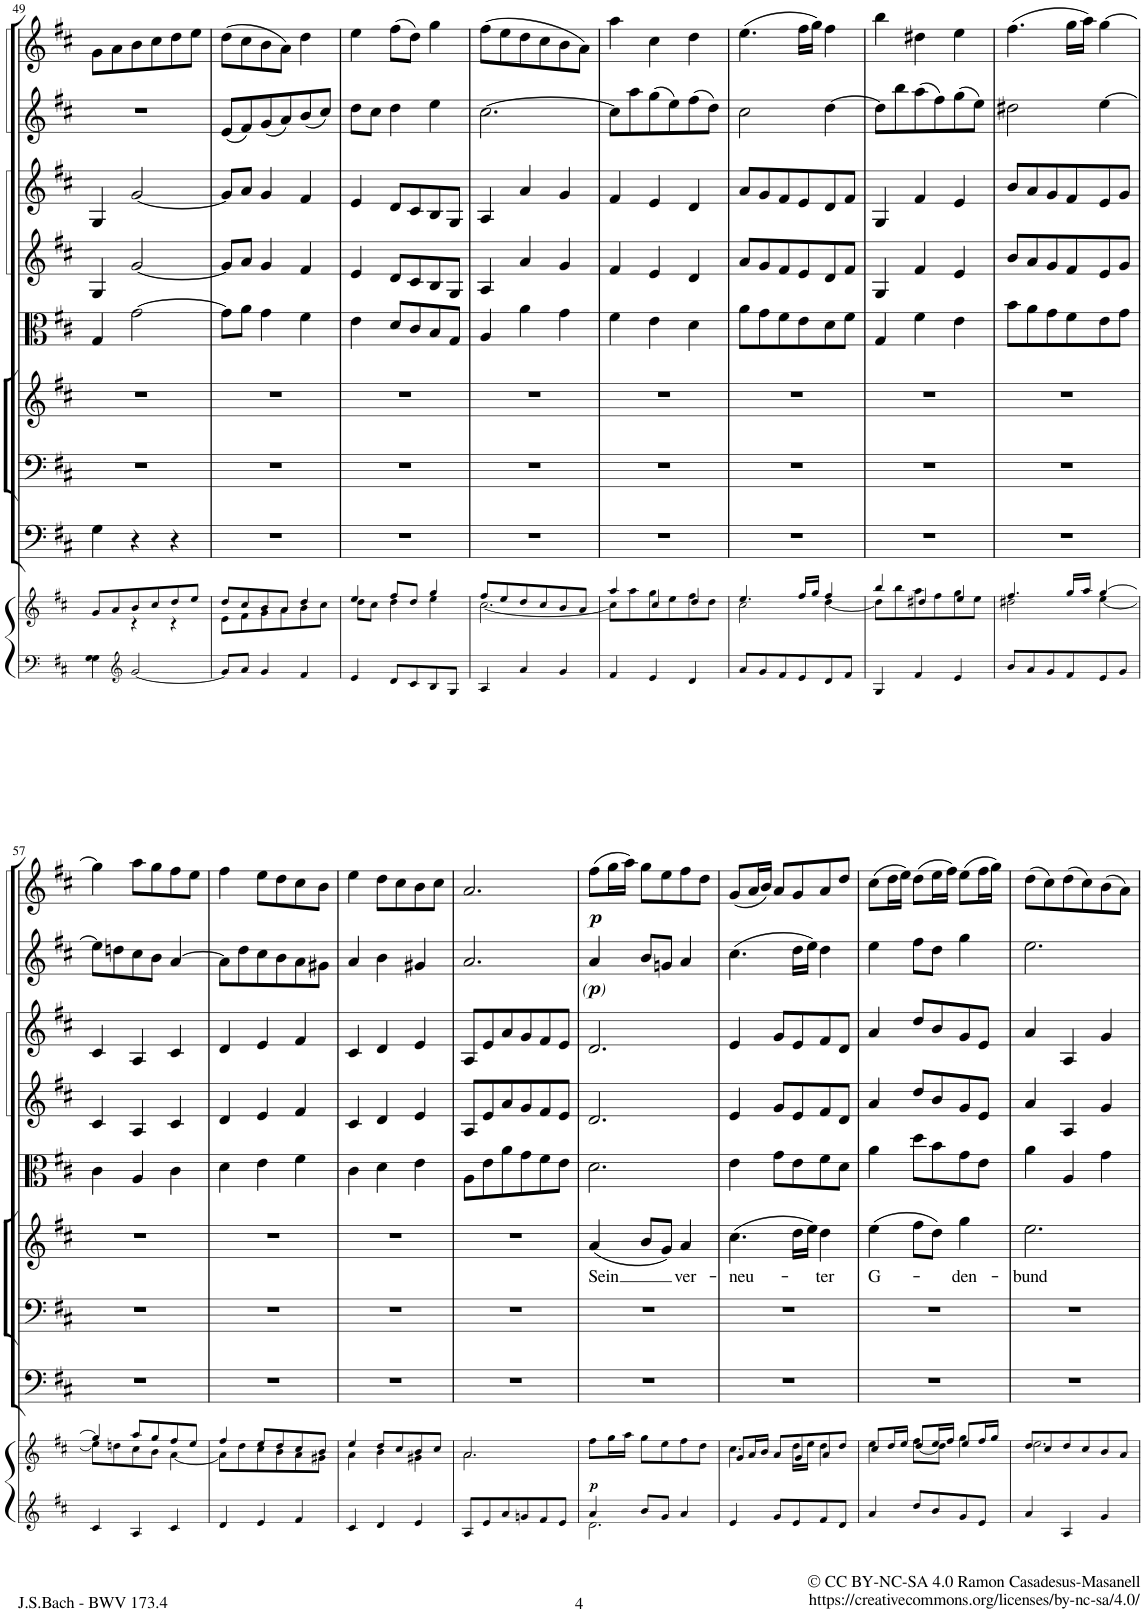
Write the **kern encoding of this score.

**kern	**kern	**dynam	**kern	**kern	**kern	**text	**kern	**kern	**kern	**kern	**dynam	**kern	**dynam
*part9	*part9	*part9	*part8	*part7	*part6	*part6	*part5	*part4	*part3	*part2	*part2	*part1	*part1
*staff10	*staff9	*staff9/10	*staff8	*staff7	*staff6	*staff6	*staff5	*staff4	*staff3	*staff2	*staff2	*staff1	*staff1
*I"Piano reduction	*	*	*I"Continuo	*I"Basso	*I"Soprano	*	*I"Viola	*I"Violino II	*I"Violino I	*I"Flauto traverso II	*	*I"Flauto traverso I	*
*I'Pno	*	*	*	*	*	*	*I'Vla	*I'Vln	*I'Vln	*I'Fl	*	*I'Fl	*
!!LO:PB:g=z
*clefF4	*clefG2	*	*clefF4	*clefF4	*clefG2	*	*clefC3	*clefG2	*clefG2	*clefG2	*	*clefG2	*
*k[f#c#]	*k[f#c#]	*	*k[f#c#]	*k[f#c#]	*k[f#c#]	*	*k[f#c#]	*k[f#c#]	*k[f#c#]	*k[f#c#]	*	*k[f#c#]	*
*M3/4	*M3/4	*	*M3/4	*M3/4	*M3/4	*	*M3/4	*M3/4	*M3/4	*M3/4	*	*M3/4	*
=49	=49	=49	=49	=49	=49	=49	=49	=49	=49	=49	=49	=49	=49
*^	*^	*	*	*	*	*	*	*	*	*	*	*	*
4G\	4G\	8g/L	4ryy	.	4G\	2.r	2.r	.	4G/	4G/	4G/	2.r	.	8g\L	.
.	.	8a/	.	.	.	.	.	.	.	.	.	.	.	8a\	.
*clefG2	*	*	*	*	*	*	*	*	*	*	*	*	*	*	*
2ryy	[<2g/	8b/	4r	.	4r	.	.	.	[2g\	[2g/	[2g/	.	.	8b\	.
.	.	8cc#/	.	.	.	.	.	.	.	.	.	.	.	8cc#\	.
.	.	8dd/	4r	.	4r	.	.	.	.	.	.	.	.	8dd\	.
.	.	8ee/J	.	.	.	.	.	.	.	.	.	.	.	8ee\J	.
*v	*v	*	*	*	*	*	*	*	*	*	*	*	*	*	*
=50	=50	=50	=50	=50	=50	=50	=50	=50	=50	=50	=50	=50	=50	=50
8g/L]	8dd/L	8e\L	.	2.r	2.r	2.r	.	8g\L]	8g/L]	8g/L]	(8e/L	.	(8dd\L	.
8a/J	8cc#/	8f#\	.	.	.	.	.	8a\J	8a/J	8a/J	8f#/)	.	8cc#\	.
4g/	8b/	8g\	.	.	.	.	.	4g\	4g/	4g/	(8g/	.	8b\	.
.	8a/J	8a\	.	.	.	.	.	.	.	.	8a/)	.	8a\J)	.
4f#/	4dd/	8b\	.	.	.	.	.	4f#\	4f#/	4f#/	(8b/	.	4dd\	.
.	.	8cc#\J	.	.	.	.	.	.	.	.	8cc#/J)	.	.	.
=51	=51	=51	=51	=51	=51	=51	=51	=51	=51	=51	=51	=51	=51	=51
4e/	4ee/	8dd\L	.	2.r	2.r	2.r	.	4e\	4e/	4e/	8dd\L	.	4ee\	.
.	.	8cc#\J	.	.	.	.	.	.	.	.	8cc#\J	.	.	.
8d/L	8ff#/L	4dd\	.	.	.	.	.	8d/L	8d/L	8d/L	4dd\	.	(8ff#\L	.
8c#/	8dd/J	.	.	.	.	.	.	8c#/	8c#/	8c#/	.	.	8dd\J)	.
8B/	4gg/	4ee\	.	.	.	.	.	8B/	8B/	8B/	4ee\	.	4gg\	.
8G/J	.	.	.	.	.	.	.	8G/J	8G/J	8G/J	.	.	.	.
=52	=52	=52	=52	=52	=52	=52	=52	=52	=52	=52	=52	=52	=52	=52
4A/	8ff#/L	[2.cc#\	.	2.r	2.r	2.r	.	4A/	4A/	4A/	[2.cc#\	.	(8ff#\L	.
.	8ee/	.	.	.	.	.	.	.	.	.	.	.	8ee\	.
4a/	8dd/	.	.	.	.	.	.	4a\	4a/	4a/	.	.	8dd\	.
.	8cc#/	.	.	.	.	.	.	.	.	.	.	.	8cc#\	.
4g/	8b/	.	.	.	.	.	.	4g\	4g/	4g/	.	.	8b\	.
.	8a/J	.	.	.	.	.	.	.	.	.	.	.	8a\J)	.
=53	=53	=53	=53	=53	=53	=53	=53	=53	=53	=53	=53	=53	=53	=53
4f#/	4aa/	8cc#\L]	.	2.r	2.r	2.r	.	4f#\	4f#/	4f#/	8cc#\L]	.	4aa\	.
.	.	8aa\	.	.	.	.	.	.	.	.	8aa\	.	.	.
4e/	4cc#/	8gg\	.	.	.	.	.	4e\	4e/	4e/	(8gg\	.	4cc#\	.
.	.	8ee\	.	.	.	.	.	.	.	.	8ee\)	.	.	.
4d/	4dd/	8ff#\	.	.	.	.	.	4d\	4d/	4d/	(8ff#\	.	4dd\	.
.	.	8dd\J	.	.	.	.	.	.	.	.	8dd\J)	.	.	.
=54	=54	=54	=54	=54	=54	=54	=54	=54	=54	=54	=54	=54	=54	=54
8a/L	4.ee/	2cc#\	.	2.r	2.r	2.r	.	8a\L	8a/L	8a/L	2cc#\	.	(4.ee\	.
8g/	.	.	.	.	.	.	.	8g\	8g/	8g/	.	.	.	.
8f#/	.	.	.	.	.	.	.	8f#\	8f#/	8f#/	.	.	.	.
8e/	16ff#/LL	.	.	.	.	.	.	8e\	8e/	8e/	.	.	16ff#\LL	.
.	16gg/JJ	.	.	.	.	.	.	.	.	.	.	.	16gg\JJ)	.
8d/	4ff#/	[4dd\	.	.	.	.	.	8d\	8d/	8d/	[4dd\	.	4ff#\	.
8f#/J	.	.	.	.	.	.	.	8f#\J	8f#/J	8f#/J	.	.	.	.
=55	=55	=55	=55	=55	=55	=55	=55	=55	=55	=55	=55	=55	=55	=55
4G/	4bb/	8dd\L]	.	2.r	2.r	2.r	.	4G/	4G/	4G/	8dd\L]	.	4bb\	.
.	.	8bb\	.	.	.	.	.	.	.	.	8bb\	.	.	.
4f#/	4dd#X/	8aa\	.	.	.	.	.	4f#\	4f#/	4f#/	(8aa\	.	4dd#X\	.
.	.	8ff#\	.	.	.	.	.	.	.	.	8ff#\)	.	.	.
4e/	4ee/	8gg\	.	.	.	.	.	4e\	4e/	4e/	(8gg\	.	4ee\	.
.	.	8ee\J	.	.	.	.	.	.	.	.	8ee\J)	.	.	.
=56	=56	=56	=56	=56	=56	=56	=56	=56	=56	=56	=56	=56	=56	=56
8b/L	4.ff#/	2dd#X\	.	2.r	2.r	2.r	.	8b\L	8b/L	8b/L	2dd#X\	.	(4.ff#\	.
8a/	.	.	.	.	.	.	.	8a\	8a/	8a/	.	.	.	.
8g/	.	.	.	.	.	.	.	8g\	8g/	8g/	.	.	.	.
8f#/	16gg/LL	.	.	.	.	.	.	8f#\	8f#/	8f#/	.	.	16gg\LL	.
.	16aa/JJ	.	.	.	.	.	.	.	.	.	.	.	16aa\JJ)	.
8e/	[4gg/	[4ee\	.	.	.	.	.	8e\	8e/	8e/	[4ee\	.	[4gg\	.
8g/J	.	.	.	.	.	.	.	8g\J	8g/J	8g/J	.	.	.	.
!!LO:LB:g=z
=57	=57	=57	=57	=57	=57	=57	=57	=57	=57	=57	=57	=57	=57	=57
4c#/	4gg/]	8ee\L]	.	2.r	2.r	2.r	.	4c#\	4c#/	4c#/	8ee\L]	.	4gg\]	.
.	.	8ddn\	.	.	.	.	.	.	.	.	8ddn\	.	.	.
4A/	8aa/L	8cc#\	.	.	.	.	.	4A/	4A/	4A/	8cc#\	.	8aa\L	.
.	8gg/	8b\J	.	.	.	.	.	.	.	.	8b\J	.	8gg\	.
4c#/	8ff#/	[4a\	.	.	.	.	.	4c#\	4c#/	4c#/	[4a/	.	8ff#\	.
.	8ee/J	.	.	.	.	.	.	.	.	.	.	.	8ee\J	.
=58	=58	=58	=58	=58	=58	=58	=58	=58	=58	=58	=58	=58	=58	=58
4d/	4ff#/	8a\L]	.	2.r	2.r	2.r	.	4d\	4d/	4d/	8a\L]	.	4ff#\	.
.	.	8dd\	.	.	.	.	.	.	.	.	8dd\	.	.	.
4e/	8ee/L	8cc#\	.	.	.	.	.	4e\	4e/	4e/	8cc#\	.	8ee\L	.
.	8dd/	8b\	.	.	.	.	.	.	.	.	8b\	.	8dd\	.
4f#/	8cc#/	8a\	.	.	.	.	.	4f#\	4f#/	4f#/	8a\	.	8cc#\	.
.	8b/J	8g#X\J	.	.	.	.	.	.	.	.	8g#X\J	.	8b\J	.
=59	=59	=59	=59	=59	=59	=59	=59	=59	=59	=59	=59	=59	=59	=59
4c#/	4ee/	4a\	.	2.r	2.r	2.r	.	4c#\	4c#/	4c#/	4a/	.	4ee\	.
4d/	8dd/L	4b\	.	.	.	.	.	4d\	4d/	4d/	4b\	.	8dd\L	.
.	8cc#/	.	.	.	.	.	.	.	.	.	.	.	8cc#\	.
4e/	8b/	4g#X\	.	.	.	.	.	4e\	4e/	4e/	4g#X/	.	8b\	.
.	8cc#/J	.	.	.	.	.	.	.	.	.	.	.	8cc#\J	.
=60	=60	=60	=60	=60	=60	=60	=60	=60	=60	=60	=60	=60	=60	=60
8A/L	2.a/	2.a\	.	2.r	2.r	2.r	.	8A\L	8A/L	8A/L	2.a/	.	2.a/	.
8e/	.	.	.	.	.	.	.	8e\	8e/	8e/	.	.	.	.
8a/	.	.	.	.	.	.	.	8a\	8a/	8a/	.	.	.	.
8gn/	.	.	.	.	.	.	.	8g\	8g/	8g/	.	.	.	.
8f#/	.	.	.	.	.	.	.	8f#\	8f#/	8f#/	.	.	.	.
8e/J	.	.	.	.	.	.	.	8e\J	8e/J	8e/J	.	.	.	.
*	*v	*v	*	*	*	*	*	*	*	*	*	*	*	*
=61	=61	=61	=61	=61	=61	=61	=61	=61	=61	=61	=61	=61	=61
*^	*	*	*	*	*	*	*	*	*	*	*	*	*
!	!	!	!LO:DY:b	!	!	!	!LO:LY:b	!	!	!	!	!LO:DY:b	!	!
!	!	!	!	!	!	!	!	!	!	!	!	!LO:DY:n=1:b	!	!
!	!	!	!	!	!	!	!	!	!	!	!	!LO:DY:n=2:b	!	!LO:DY:b
4a/	2.d\	8ff#\L	p	2.r	2.r	(4a/	Sein	2.d\	2.d/	2.d/	4a/	other-dynamics p other-dynamics	(8ff#\L	p
.	.	16gg\L	.	.	.	.	.	.	.	.	.	.	16gg\L	.
.	.	16aa\JJ	.	.	.	.	.	.	.	.	.	.	16aa\JJ)	.
8b/L	.	8gg\L	.	.	.	8b/L	.	.	.	.	8b/L	.	8gg\L	.
8g/J	.	8ee\	.	.	.	8g/J)	.	.	.	.	8gn/J	.	8ee\	.
!	!	!	!	!	!	!	!LO:LY:b	!	!	!	!	!	!	!
4a/	.	8ff#\	.	.	.	4a/	ver-	.	.	.	4a/	.	8ff#\	.
.	.	8dd\J	.	.	.	.	.	.	.	.	.	.	8dd\J	.
*v	*v	*	*	*	*	*	*	*	*	*	*	*	*	*
=62	=62	=62	=62	=62	=62	=62	=62	=62	=62	=62	=62	=62	=62
*	*^	*	*	*	*	*	*	*	*	*	*	*	*
!	!	!	!	!	!	!	!LO:LY:b	!	!	!	!	!	!	!
4e/	8g/L	4.cc#\	.	2.r	2.r	(4.cc#\	-neu-	4e\	4e/	4e/	(4.cc#\	.	(8g/L	.
.	16a/L	.	.	.	.	.	.	.	.	.	.	.	16a/L	.
.	16b/JJ	.	.	.	.	.	.	.	.	.	.	.	16b/JJ)	.
8g/L	8a/L	.	.	.	.	.	.	8g\L	8g/L	8g/L	.	.	8a/L	.
8e/	8g/	16dd\LL	.	.	.	16dd\LL	.	8e\	8e/	8e/	16dd\LL	.	8g/	.
.	.	16ee\JJ	.	.	.	16ee\JJ)	.	.	.	.	16ee\JJ)	.	.	.
!	!	!	!	!	!	!	!LO:LY:b	!	!	!	!	!	!	!
8f#/	8a/	4dd\	.	.	.	4dd\	-ter	8f#\	8f#/	8f#/	4dd\	.	8a/	.
8d/J	8dd/J	.	.	.	.	.	.	8d\J	8d/J	8d/J	.	.	8dd/J	.
=63	=63	=63	=63	=63	=63	=63	=63	=63	=63	=63	=63	=63	=63	=63
!	!	!	!	!	!	!	!LO:LY:b	!	!	!	!	!	!	!
4a/	8cc#/L	4ee\	.	2.r	2.r	(4ee\	G-	4a\	4a/	4a/	4ee\	.	(8cc#\L	.
.	16dd/L	.	.	.	.	.	.	.	.	.	.	.	16dd\L	.
.	16ee/JJ	.	.	.	.	.	.	.	.	.	.	.	16ee\JJ)	.
8dd/L	[<8dd/L	8ff#\L	.	.	.	8ff#\L	.	8dd\L	8dd/L	8dd/L	8ff#\L	.	(8dd\L	.
8b/	16ee/L	8dd\J]	.	.	.	8dd\J)	.	8b\	8b/	8b/	8dd\J	.	16ee\L	.
.	16ff#/JJ	.	.	.	.	.	.	.	.	.	.	.	16ff#\JJ)	.
!	!	!	!	!	!	!	!LO:LY:b	!	!	!	!	!	!	!
8g/	8ee/L	4gg\	.	.	.	4gg\	-den-	8g\	8g/	8g/	4gg\	.	(8ee\L	.
8e/J	16ff#/L	.	.	.	.	.	.	8e\J	8e/J	8e/J	.	.	16ff#\L	.
.	16gg/JJ	.	.	.	.	.	.	.	.	.	.	.	16gg\JJ)	.
=64	=64	=64	=64	=64	=64	=64	=64	=64	=64	=64	=64	=64	=64	=64
!	!	!	!	!	!	!	!LO:LY:b	!	!	!	!	!	!	!
4a/	8dd/L	2.ee\	.	2.r	2.r	2.ee\	-bund	4a\	4a/	4a/	2.ee\	.	(8dd\L	.
.	8cc#/	.	.	.	.	.	.	.	.	.	.	.	8cc#\)	.
4A/	8dd/	.	.	.	.	.	.	4A/	4A/	4A/	.	.	(8dd\	.
.	8cc#/	.	.	.	.	.	.	.	.	.	.	.	8cc#\)	.
4g/	8b/	.	.	.	.	.	.	4g\	4g/	4g/	.	.	(8b\	.
.	8a/J	.	.	.	.	.	.	.	.	.	.	.	8a\J)	.
*	*v	*v	*	*	*	*	*	*	*	*	*	*	*	*
=	=	=	=	=	=	=	=	=	=	=	=	=	=
*-	*-	*-	*-	*-	*-	*-	*-	*-	*-	*-	*-	*-	*-
